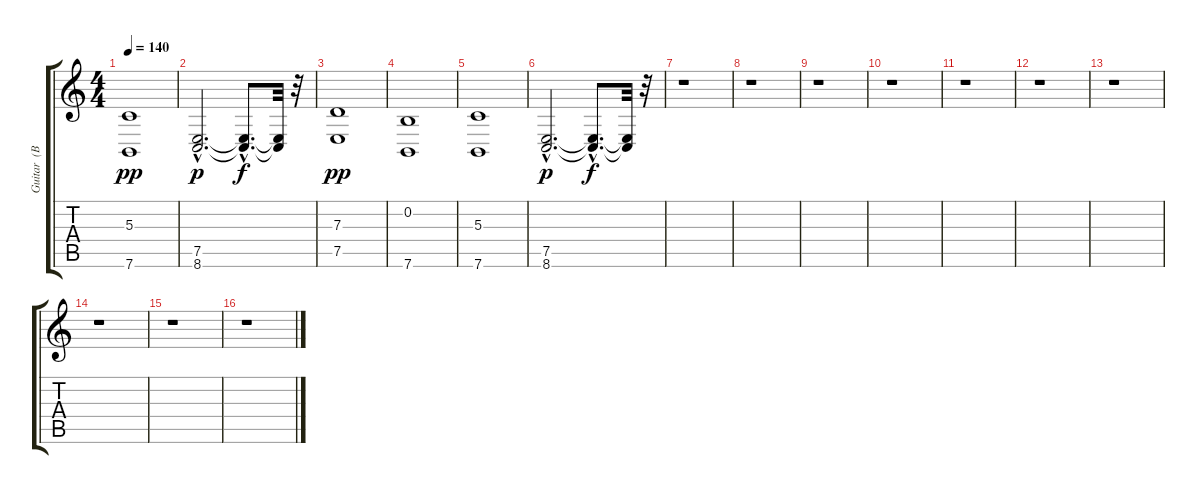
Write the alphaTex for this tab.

\track ("Guitar  (BB)" "Guitar  (B") {instrument frenchhorn}
\staff {score tabs}
\tuning (E4 B3 G3 D3 A2 E2) {hide}
\ts (4 4)
\tempo 140
\clef g2
\ks c
(5.3 7.6).1{dy pp} |
(7.5{hac} 8.6{hac}).2{d dy p} (7.5{hac t} 8.6{hac t}).8{d dy f} (7.5{t} 8.6{t}).32 r.32 |
(7.3 7.5).1{dy pp} |
(0.2 7.6).1 |
(5.3 7.6).1 |
(7.5{hac} 8.6{hac}).2{d dy p} (7.5{hac t} 8.6{hac t}).8{d dy f} (7.5{t} 8.6{t}).32 r.32 |
r.1 |
r.1 |
r.1 |
r.1 |
r.1 |
r.1 |
r.1 |
r.1 |
r.1 |
r.1
